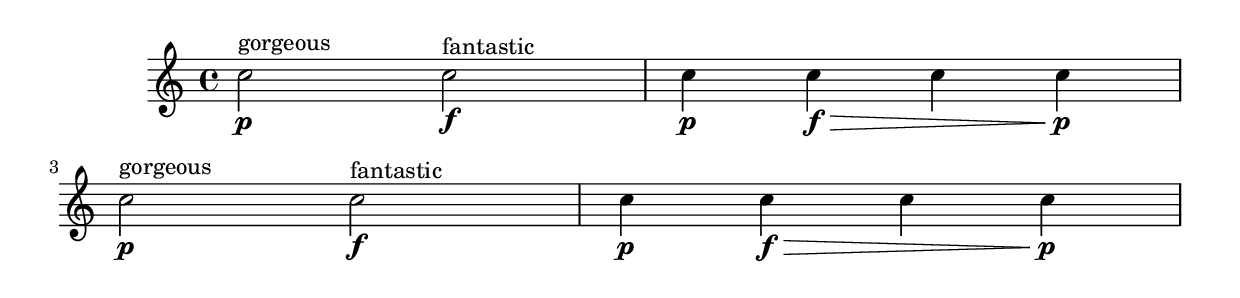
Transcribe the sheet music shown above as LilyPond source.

%% Do not edit this file; it is auto-generated from LSR http://lsr.dsi.unimi.it
%% This file is in the public domain.
\version "2.11.61"

\header {
  lsrtags = "tweaks-and-overrides, spacing"

  texidoces = "
Mediante el establecimiento de la propiedad @code{Y-extent} a un valor
adecuado, todos los objetos @code{DynamicLineSpanner} (reguladores e
indicaciones dinámicas textuales) se pueden alinear con un punto de
referencia común, independientemente de sus dimensiones.  De esta
manera, todos los elementos estarán alineados verticalmente,
produciendo así un resultado más satisfactorio.

Se usa una idea similar para alinear las inscripciones de texto a lo
largo de su línea de base.

"
  doctitlees = "Indicaciones dinámicas y textuales alineadas verticalmente"

  texidoc = "
By setting the @code{Y-extent} property to a suitable value, all
@code{DynamicLineSpanner} objects (hairpins and dynamic texts) can be
aligned to a common reference point, regardless of their actual extent.
This way, every element will be vertically aligned, thus producing a
more pleasing output.

The same idea is used to align the text scripts along their baseline.

"
  doctitle = "Vertically aligned dynamics and textscripts"
} % begin verbatim
music = \relative c'' {
  c2\p^\markup { gorgeous } c\f^\markup { fantastic }
  c4\p c\f\> c c\!\p
}

{
  \music \break
  \override DynamicLineSpanner #'staff-padding = #2.0
  \override DynamicLineSpanner #'Y-extent = #'(-1.5 . 1.5)
  \override TextScript #'Y-extent = #'(-1.5 . 1.5)
  \music
}
